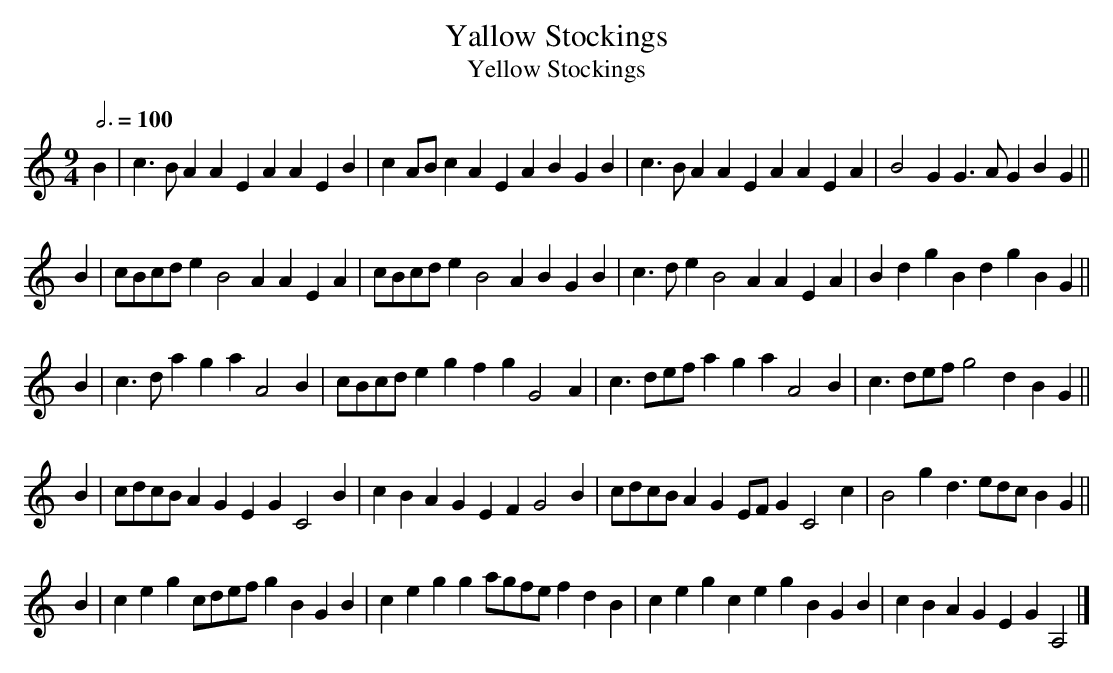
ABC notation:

X:1
T:Yallow Stockings
T:Yellow Stockings
M:9/4
L:1/4
Q:3/4=100
K:C
B|c>BAAEAAEB|cA/B/cAEABGB|c>BAAEAAEA|B2GG>AGBG||
B|c/B/c/d/eB2AAEA|c/B/c/d/e B2A BGB|c>deB2AAEA|BdgBdgBG||
B|c>dagaA2B|c/B/c/d/egfgG2A|c>de/f/agaA2B|c>de/f/ g2dBG||
B|c/d/c/B/A GEG C2B|cBAGEFG2B|c/d/c/B/AGE/F/GC2c|B2gd>ed/c/BG||
B|cegc/d/e/f/gBGB|cegga/g/f/e/fdB|cegcegBGB|cBAGEGA,2|]
